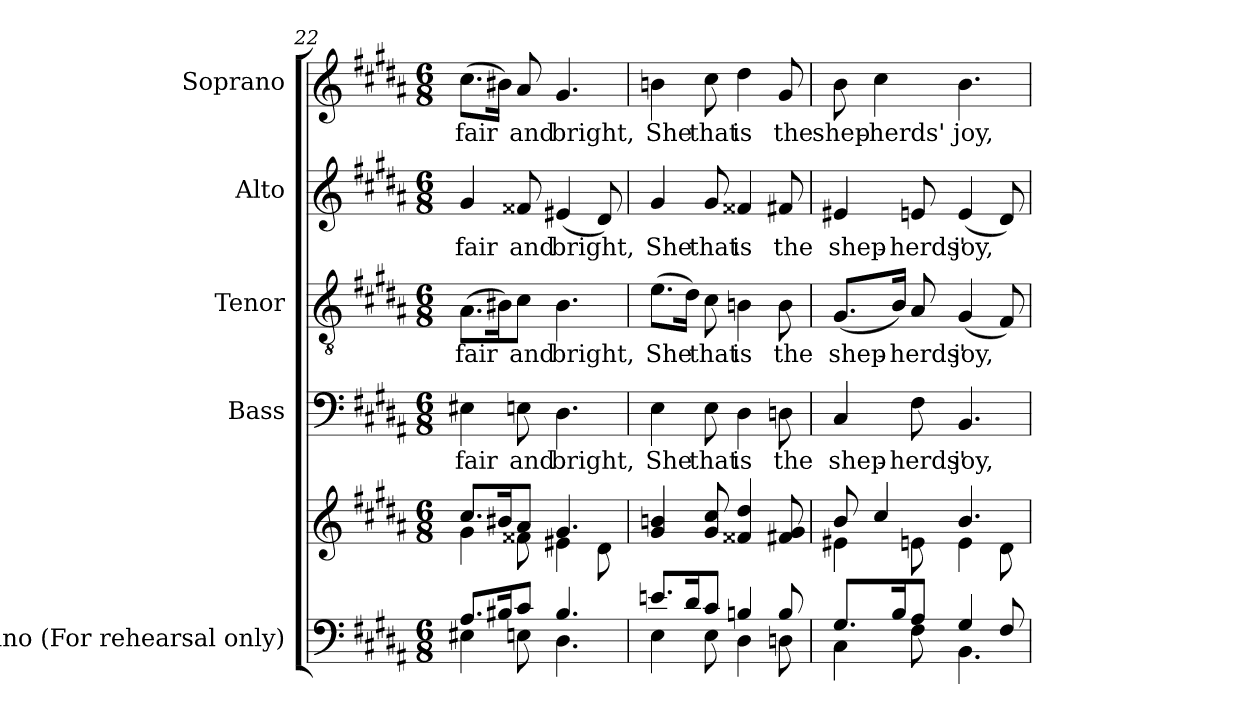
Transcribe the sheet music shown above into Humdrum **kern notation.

**kern	**kern	**kern	**text	**kern	**text	**kern	**text	**kern	**text
*part5	*part5	*part4	*part4	*part3	*part3	*part2	*part2	*part1	*part1
*staff6	*staff5	*staff4	*staff4	*staff3	*staff3	*staff2	*staff2	*staff1	*staff1
*I"Piano (For rehearsal only)	*	*I"Bass	*	*I"Tenor	*	*I"Alto	*	*I"Soprano	*
*I'Pno.	*	*I'B.	*	*I'T.	*	*I'A.	*	*I'S.	*
*clefF4	*clefG2	*clefF4	*	*clefGv2	*	*clefG2	*	*clefG2	*
*	*	*	*	*ITrd7c12	*	*	*	*	*
*k[f#c#g#d#a#]	*k[f#c#g#d#a#]	*k[f#c#g#d#a#]	*	*k[f#c#g#d#a#]	*	*k[f#c#g#d#a#]	*	*k[f#c#g#d#a#]	*
*B:	*B:	*B:	*	*B:	*	*B:	*	*B:	*
*M6/8	*M6/8	*M6/8	*	*M6/8	*	*M6/8	*	*M6/8	*
=22	=22	=22	=22	=22	=22	=22	=22	=22	=22
*^	*^	*	*	*	*	*	*	*	*
!	!	!	!	!	!LO:LY:b:color=#000000	!	!	!	!	!	!
!	!	!	!	!	!	!	!LO:LY:b:color=#000000	!	!	!	!
!	!	!	!	!	!	!	!	!	!LO:LY:b:color=#000000	!	!
!	!	!	!	!	!	!	!	!	!	!	!LO:LY:b:color=#000000
8.A#i/L	4E#Xi\	8.cc#i/L	4g#i\	4E#Xi\	fair	(8.AA#i\L	fair	4g#i/	fair	(8.cc#i\L	fair
16B#Xi/K	.	16b#Xi/K	.	.	.	16BB#Xi\k)	.	.	.	16b#Xi\Jk)	.
!	!	!	!	!	!LO:LY:b:color=#000000	!	!	!	!	!	!
!	!	!	!	!	!	!	!LO:LY:b:color=#000000	!	!	!	!
!	!	!	!	!	!	!	!	!	!LO:LY:b:color=#000000	!	!
!	!	!	!	!	!	!	!	!	!	!	!LO:LY:b:color=#000000
8c#i/J	8Eni\	8a#i/J	8f##Xi\	8Eni\	and	8C#i\J	and	8f##Xi/	and	8a#i/	and
!	!	!	!	!	!LO:LY:b:color=#000000	!	!	!	!	!	!
!	!	!	!	!	!	!	!LO:LY:b:color=#000000	!	!	!	!
!	!	!	!	!	!	!	!	!	!LO:LY:b:color=#000000	!	!
!	!	!	!	!	!	!	!	!	!	!	!LO:LY:b:color=#000000
4.B#i/	4.D#i\	4.g#i/	4e#Xi\	4.D#i\	bright,	4.BB#i\	bright,	(4e#Xi/	bright,	4.g#i/	bright,
.	.	.	8d#i\	.	.	.	.	8d#i/)	.	.	.
*	*	*v	*v	*	*	*	*	*	*	*	*
=23	=23	=23	=23	=23	=23	=23	=23	=23	=23	=23
*	*	*^	*	*	*	*	*	*	*	*
!	!	!	!	!	!LO:LY:b:color=#000000	!	!	!	!	!	!
*	*	*v	*v	*	*	*	*	*	*	*	*
*	*	*^	*	*	*	*	*	*	*	*
!	!	!	!	!	!	!	!LO:LY:b:color=#000000	!	!	!	!
*	*	*v	*v	*	*	*	*	*	*	*	*
*	*	*^	*	*	*	*	*	*	*	*
!	!	!	!	!	!	!	!	!	!LO:LY:b:color=#000000	!	!
*	*	*v	*v	*	*	*	*	*	*	*	*
*	*	*^	*	*	*	*	*	*	*	*
!	!	!	!	!	!	!	!	!	!	!	!LO:LY:b:color=#000000
*	*	*v	*v	*	*	*	*	*	*	*	*
8.eni/L	4Ei\	4g#i/ 4bni	4Ei\	She	(8.Ei\L	She	4g#i/	She	4bni\	She
16d#i/K	.	.	.	.	16D#i\Jk)	.	.	.	.	.
!	!	!	!	!LO:LY:b:color=#000000	!	!	!	!	!	!
!	!	!	!	!	!	!LO:LY:b:color=#000000	!	!	!	!
!	!	!	!	!	!	!	!	!LO:LY:b:color=#000000	!	!
!	!	!	!	!	!	!	!	!	!	!LO:LY:b:color=#000000
8c#i/J	8Ei\	8g#i/ 8cc#i	8Ei\	that	8C#i\	that	8g#i/	that	8cc#i\	that
!	!	!	!	!LO:LY:b:color=#000000	!	!	!	!	!	!
!	!	!	!	!	!	!LO:LY:b:color=#000000	!	!	!	!
!	!	!	!	!	!	!	!	!LO:LY:b:color=#000000	!	!
!	!	!	!	!	!	!	!	!	!	!LO:LY:b:color=#000000
4Bni/	4D#i\	4f##Xi/ 4dd#i	4D#i\	is	4BBni\	is	4f##Xi/	is	4dd#i\	is
!	!	!	!	!LO:LY:b:color=#000000	!	!	!	!	!	!
!	!	!	!	!	!	!LO:LY:b:color=#000000	!	!	!	!
!	!	!	!	!	!	!	!	!LO:LY:b:color=#000000	!	!
!	!	!	!	!	!	!	!	!	!	!LO:LY:b:color=#000000
8Bi/	8Dni\	8f#Xi/ 8g#i	8Dni\	the	8BBi\	the	8f#Xi/	the	8g#i/	the
=24	=24	=24	=24	=24	=24	=24	=24	=24	=24	=24
*	*	*^	*	*	*	*	*	*	*	*
!	!	!	!	!	!LO:LY:b:color=#000000	!	!	!	!	!	!
!	!	!	!	!	!	!	!LO:LY:b:color=#000000	!	!	!	!
!	!	!	!	!	!	!	!	!	!LO:LY:b:color=#000000	!	!
!	!	!	!	!	!	!	!	!	!	!	!LO:LY:b:color=#000000
8.G#i/L	4C#i\	8bi/	4e#Xi\	4C#i/	shep-	(8.GG#i/L	shep-	4e#Xi/	shep-	8bi\	shep-
!	!	!	!	!	!	!	!	!	!	!	!LO:LY:b:color=#000000
.	.	4cc#i/	.	.	.	.	.	.	.	4cc#i\	-herds'
16Bi/K	.	.	.	.	.	16BBi/Jk)	.	.	.	.	.
!	!	!	!	!	!LO:LY:b:color=#000000	!	!	!	!	!	!
!	!	!	!	!	!	!	!LO:LY:b:color=#000000	!	!	!	!
!	!	!	!	!	!	!	!	!	!LO:LY:b:color=#000000	!	!
8A#i/J	8F#i\	.	8eni\	8F#i\	-herds'	8AA#i/	-herds'	8eni/	-herds'	.	.
!	!	!	!	!	!LO:LY:b:color=#000000	!	!	!	!	!	!
!	!	!	!	!	!	!	!LO:LY:b:color=#000000	!	!	!	!
!	!	!	!	!	!	!	!	!	!LO:LY:b:color=#000000	!	!
!	!	!	!	!	!	!	!	!	!	!	!LO:LY:b:color=#000000
4G#i/	4.BBi\	4.bi/	4ei\	4.BBi/	joy,	(4GG#i/	joy,	(4ei/	joy,	4.bi\	joy,
8F#i/	.	.	8d#i\	.	.	8FF#i/)	.	8d#i/)	.	.	.
*v	*v	*	*	*	*	*	*	*	*	*	*
*	*v	*v	*	*	*	*	*	*	*	*
=	=	=	=	=	=	=	=	=	=
*-	*-	*-	*-	*-	*-	*-	*-	*-	*-
